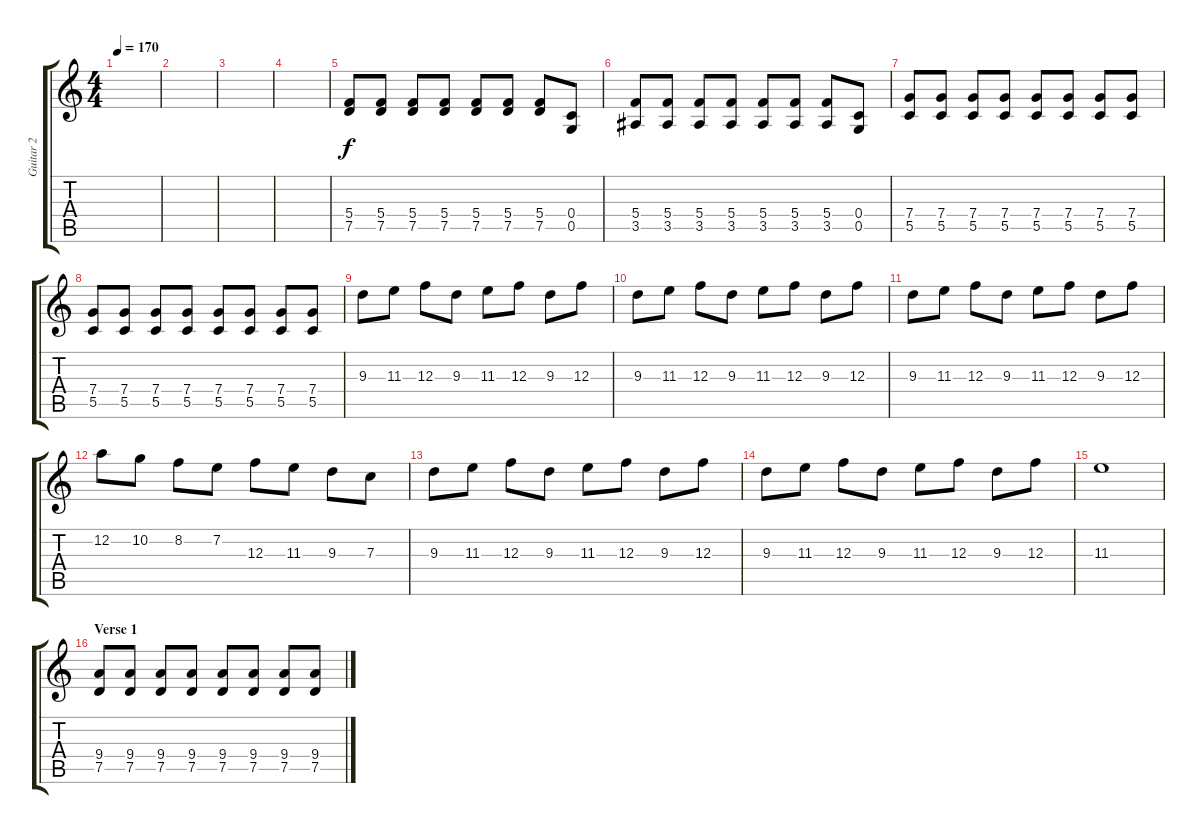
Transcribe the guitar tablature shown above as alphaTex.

\track ("Guitar 2" "Guitar 2") {instrument distortionguitar}
\staff {score tabs}
\tuning (D4 A3 F3 C3 G2 D2) {hide}
\ts (4 4)
\tempo 170
\clef g2
\ks c
|
|
|
|
(5.4 7.5).8 (5.4 7.5).8 (5.4 7.5).8 (5.4 7.5).8 (5.4 7.5).8 (5.4 7.5).8 (5.4 7.5).8 (0.4 0.5).8 |
(5.4 3.5).8 (5.4 3.5).8 (5.4 3.5).8 (5.4 3.5).8 (5.4 3.5).8 (5.4 3.5).8 (5.4 3.5).8 (0.4 0.5).8 |
(7.4 5.5).8 (7.4 5.5).8 (7.4 5.5).8 (7.4 5.5).8 (7.4 5.5).8 (7.4 5.5).8 (7.4 5.5).8 (7.4 5.5).8 |
(7.4 5.5).8 (7.4 5.5).8 (7.4 5.5).8 (7.4 5.5).8 (7.4 5.5).8 (7.4 5.5).8 (7.4 5.5).8 (7.4 5.5).8 |
9.3.8 11.3.8 12.3.8 9.3.8 11.3.8 12.3.8 9.3.8 12.3.8 |
9.3.8 11.3.8 12.3.8 9.3.8 11.3.8 12.3.8 9.3.8 12.3.8 |
9.3.8 11.3.8 12.3.8 9.3.8 11.3.8 12.3.8 9.3.8 12.3.8 |
12.2.8 10.2.8 8.2.8 7.2.8 12.3.8 11.3.8 9.3.8 7.3.8 |
9.3.8 11.3.8 12.3.8 9.3.8 11.3.8 12.3.8 9.3.8 12.3.8 |
9.3.8 11.3.8 12.3.8 9.3.8 11.3.8 12.3.8 9.3.8 12.3.8 |
11.3.1 |
\section ("" "Verse 1")
(9.4 7.5).8 (9.4 7.5).8 (9.4 7.5).8 (9.4 7.5).8 (9.4 7.5).8 (9.4 7.5).8 (9.4 7.5).8 (9.4 7.5).8
